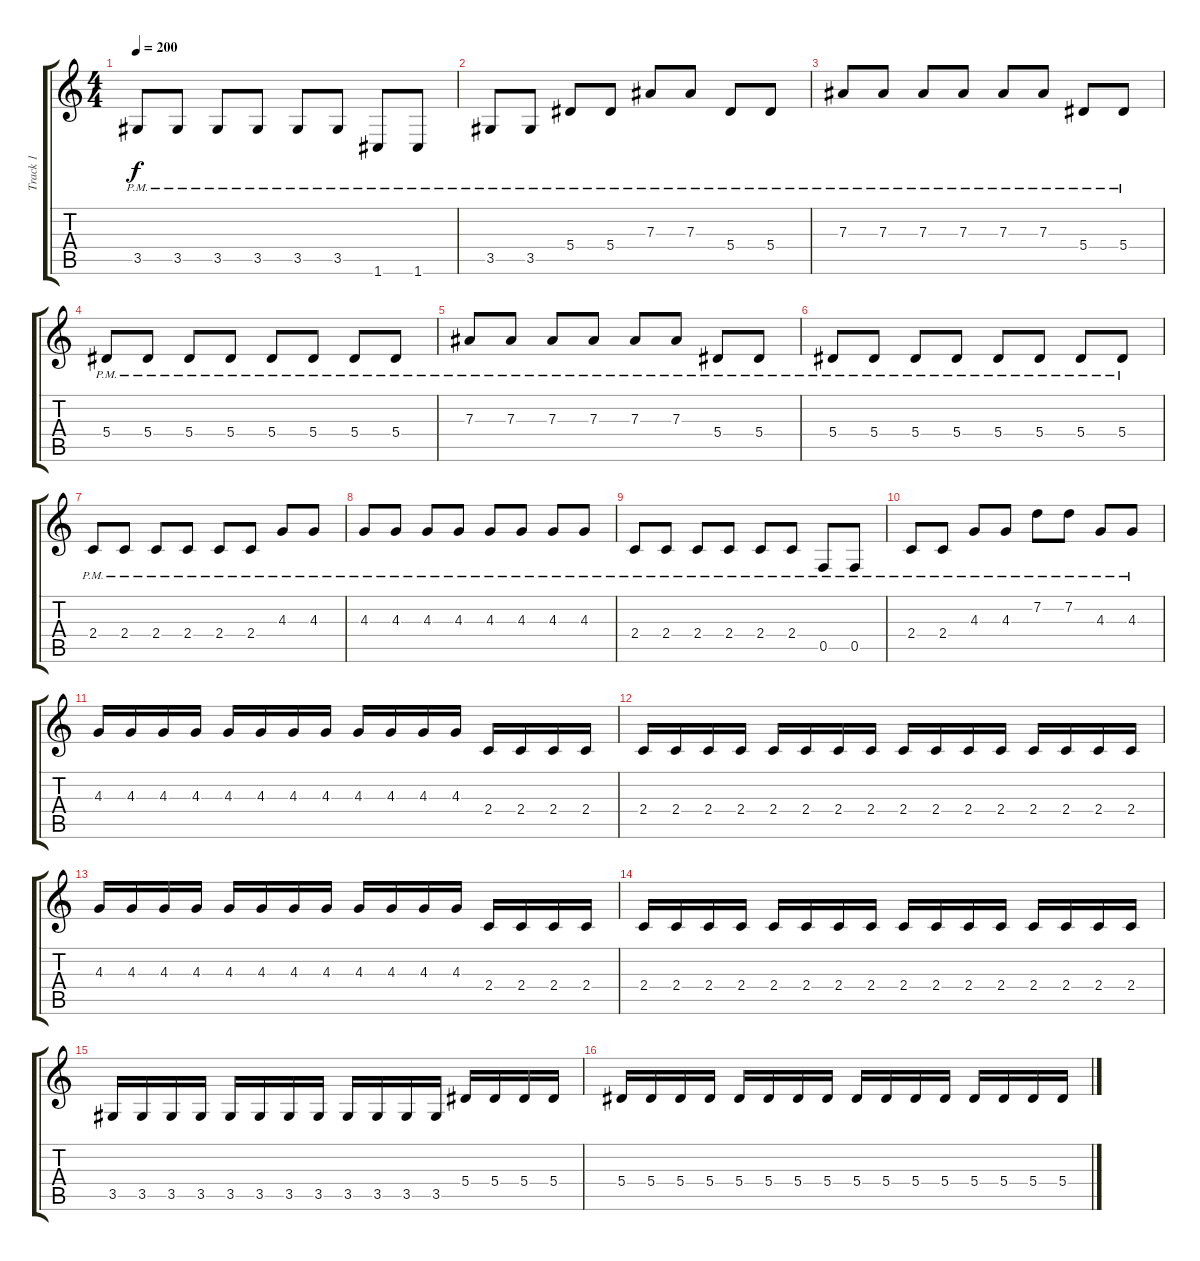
\track ("Track 1" "Track 1") {instrument overdrivenguitar}
\staff {score tabs}
\tuning (C4 G3 Eb3 Bb2 F2 C2) {hide}
\ts (4 4)
\tempo 200
\clef g2
\ks c
3.5{pm}.8{dy f} 3.5{pm}.8 3.5{pm}.8 3.5{pm}.8 3.5{pm}.8 3.5{pm}.8 1.6{pm}.8 1.6{pm}.8 |
3.5{pm}.8 3.5{pm}.8 5.4{pm}.8 5.4{pm}.8 7.3{pm}.8 7.3{pm}.8 5.4{pm}.8 5.4{pm}.8 |
7.3{pm}.8 7.3{pm}.8 7.3{pm}.8 7.3{pm}.8 7.3{pm}.8 7.3{pm}.8 5.4{pm}.8 5.4{pm}.8 |
5.4{pm}.8 5.4{pm}.8 5.4{pm}.8 5.4{pm}.8 5.4{pm}.8 5.4{pm}.8 5.4{pm}.8 5.4{pm}.8 |
7.3{pm}.8 7.3{pm}.8 7.3{pm}.8 7.3{pm}.8 7.3{pm}.8 7.3{pm}.8 5.4{pm}.8 5.4{pm}.8 |
5.4{pm}.8 5.4{pm}.8 5.4{pm}.8 5.4{pm}.8 5.4{pm}.8 5.4{pm}.8 5.4{pm}.8 5.4{pm}.8 |
2.4{pm}.8 2.4{pm}.8 2.4{pm}.8 2.4{pm}.8 2.4{pm}.8 2.4{pm}.8 4.3{pm}.8 4.3{pm}.8 |
4.3{pm}.8 4.3{pm}.8 4.3{pm}.8 4.3{pm}.8 4.3{pm}.8 4.3{pm}.8 4.3{pm}.8 4.3{pm}.8 |
2.4{pm}.8 2.4{pm}.8 2.4{pm}.8 2.4{pm}.8 2.4{pm}.8 2.4{pm}.8 0.5{pm}.8 0.5{pm}.8 |
2.4{pm}.8 2.4{pm}.8 4.3{pm}.8 4.3{pm}.8 7.2{pm}.8 7.2{pm}.8 4.3{pm}.8 4.3{pm}.8 |
4.3.16 4.3.16 4.3.16 4.3.16 4.3.16 4.3.16 4.3.16 4.3.16 4.3.16 4.3.16 4.3.16 4.3.16 2.4.16 2.4.16 2.4.16 2.4.16 |
2.4.16 2.4.16 2.4.16 2.4.16 2.4.16 2.4.16 2.4.16 2.4.16 2.4.16 2.4.16 2.4.16 2.4.16 2.4.16 2.4.16 2.4.16 2.4.16 |
4.3.16 4.3.16 4.3.16 4.3.16 4.3.16 4.3.16 4.3.16 4.3.16 4.3.16 4.3.16 4.3.16 4.3.16 2.4.16 2.4.16 2.4.16 2.4.16 |
2.4.16 2.4.16 2.4.16 2.4.16 2.4.16 2.4.16 2.4.16 2.4.16 2.4.16 2.4.16 2.4.16 2.4.16 2.4.16 2.4.16 2.4.16 2.4.16 |
3.5.16 3.5.16 3.5.16 3.5.16 3.5.16 3.5.16 3.5.16 3.5.16 3.5.16 3.5.16 3.5.16 3.5.16 5.4.16 5.4.16 5.4.16 5.4.16 |
5.4.16 5.4.16 5.4.16 5.4.16 5.4.16 5.4.16 5.4.16 5.4.16 5.4.16 5.4.16 5.4.16 5.4.16 5.4.16 5.4.16 5.4.16 5.4.16
